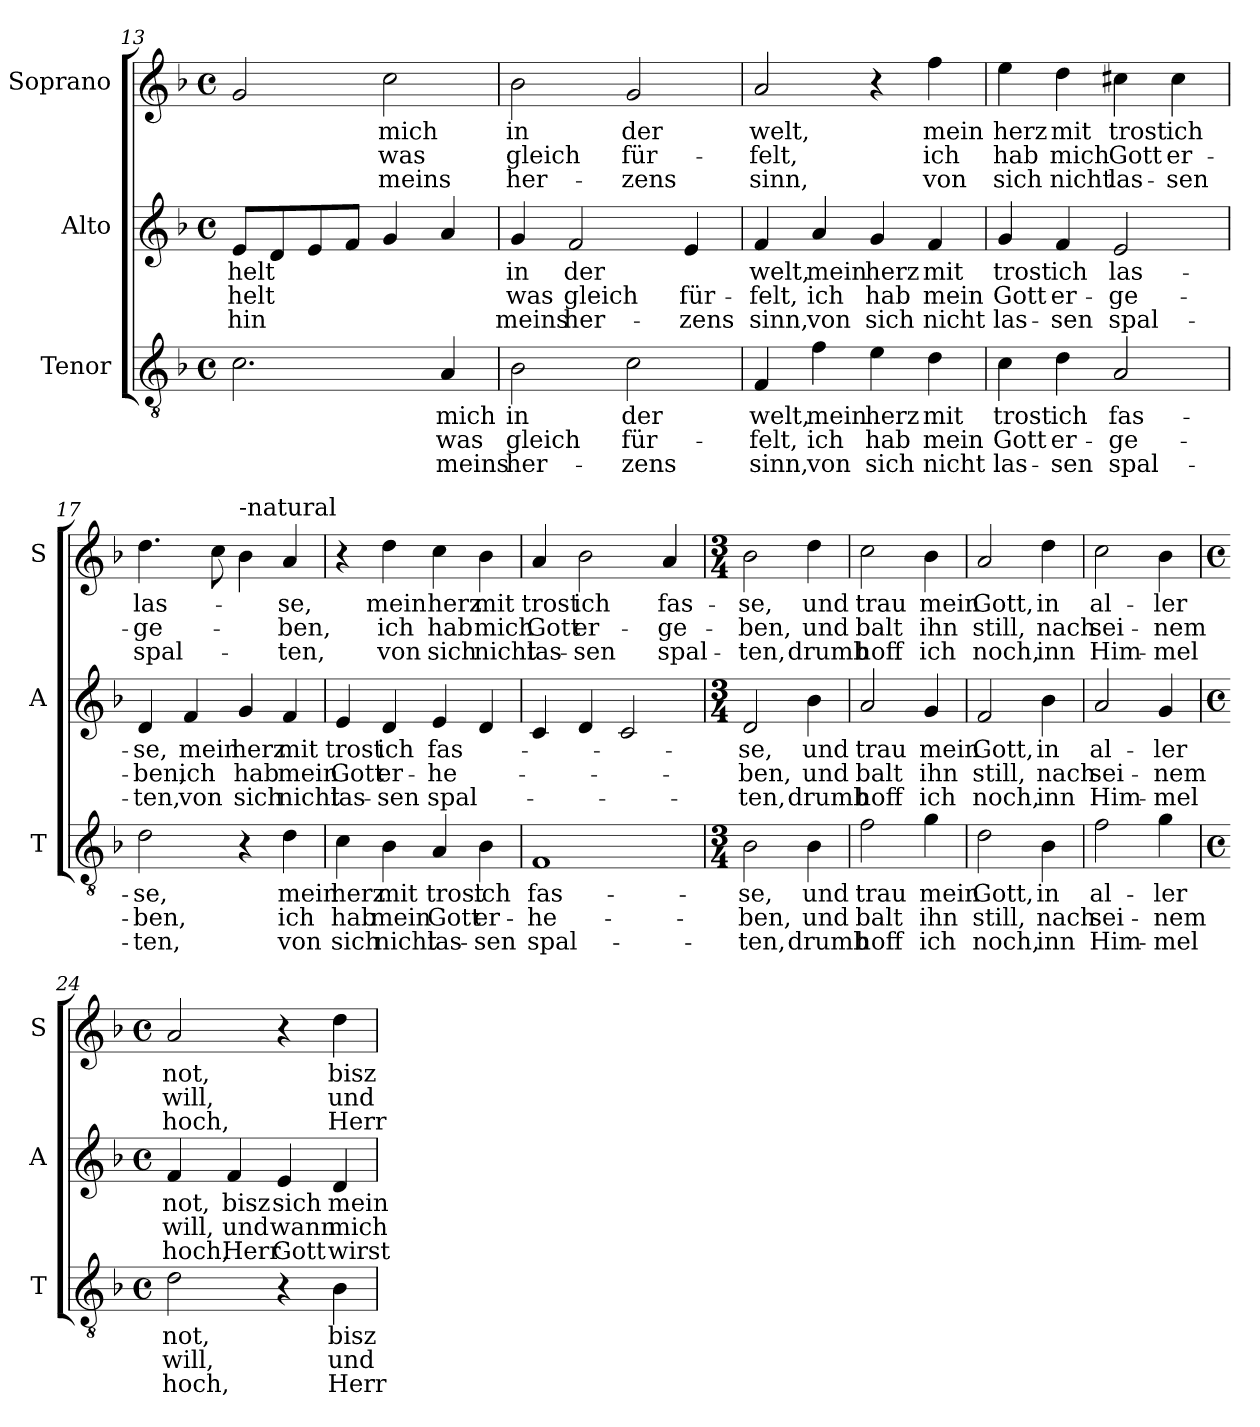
**kern	**text	**text	**text	**kern	**text	**text	**text	**kern	**text	**text	**text
*part3	*part3	*part3	*part3	*part2	*part2	*part2	*part2	*part1	*part1	*part1	*part1
*staff3	*staff3	*staff3	*staff3	*staff2	*staff2	*staff2	*staff2	*staff1	*staff1	*staff1	*staff1
*I"Tenor	*	*	*	*I"Alto	*	*	*	*I"Soprano	*	*	*
*I'T	*	*	*	*I'A	*	*	*	*I'S	*	*	*
*clefGv2	*	*	*	*clefG2	*	*	*	*clefG2	*	*	*
*k[b-]	*	*	*	*k[b-]	*	*	*	*k[b-]	*	*	*
*F:	*	*	*	*F:	*	*	*	*F:	*	*	*
*M4/4	*	*	*	*M4/4	*	*	*	*M4/4	*	*	*
*met(c)	*	*	*	*met(c)	*	*	*	*met(c)	*	*	*
=13	=13	=13	=13	=13	=13	=13	=13	=13	=13	=13	=13
!	!	!	!	!	!LO:LY:b	!LO:LY:b	!LO:LY:b	!	!	!	!
2.c\	.	.	.	8e/L	-helt	-helt	-hin	2g/	.	.	.
.	.	.	.	8d/	.	.	.	.	.	.	.
.	.	.	.	8e/	.	.	.	.	.	.	.
.	.	.	.	8f/J	.	.	.	.	.	.	.
!	!	!	!	!	!	!	!	!	!LO:LY:b	!LO:LY:b	!LO:LY:b
.	.	.	.	4g/	.	.	.	2cc\	mich	was	meins
!	!LO:LY:b	!LO:LY:b	!LO:LY:b	!	!	!	!	!	!	!	!
4A/	mich	was	meins	4a/	.	.	.	.	.	.	.
=14	=14	=14	=14	=14	=14	=14	=14	=14	=14	=14	=14
!	!LO:LY:b	!LO:LY:b	!LO:LY:b	!	!LO:LY:b	!LO:LY:b	!LO:LY:b	!	!LO:LY:b	!LO:LY:b	!LO:LY:b
2B-\	in	gleich	her-	4g/	in	was	meins	2b-\	in	gleich	her-
!	!	!	!	!	!LO:LY:b	!LO:LY:b	!LO:LY:b	!	!	!	!
.	.	.	.	2f/	der	gleich	her-	.	.	.	.
!	!LO:LY:b	!LO:LY:b	!LO:LY:b	!	!	!	!	!	!LO:LY:b	!LO:LY:b	!LO:LY:b
2c\	der	für-	-zens	.	.	.	.	2g/	der	für-	-zens
!	!	!	!	!	!	!LO:LY:b	!LO:LY:b	!	!	!	!
.	.	.	.	4e/	.	für-	-zens	.	.	.	.
=15	=15	=15	=15	=15	=15	=15	=15	=15	=15	=15	=15
!	!LO:LY:b	!LO:LY:b	!LO:LY:b	!	!LO:LY:b	!LO:LY:b	!LO:LY:b	!	!LO:LY:b	!LO:LY:b	!LO:LY:b
4F/	welt,	-felt,	sinn,	4f/	welt,	-felt,	sinn,	2a/	welt,	-felt,	sinn,
!	!LO:LY:b	!LO:LY:b	!LO:LY:b	!	!LO:LY:b	!LO:LY:b	!LO:LY:b	!	!	!	!
4f\	mein	ich	von	4a/	mein	ich	von	.	.	.	.
!	!LO:LY:b	!LO:LY:b	!LO:LY:b	!	!LO:LY:b	!LO:LY:b	!LO:LY:b	!	!	!	!
4e\	herz	hab	sich	4g/	herz	hab	sich	4r	.	.	.
!	!LO:LY:b	!LO:LY:b	!LO:LY:b	!	!LO:LY:b	!LO:LY:b	!LO:LY:b	!	!LO:LY:b	!LO:LY:b	!LO:LY:b
4d\	mit	mein	nicht	4f/	mit	mein	nicht	4ff\	mein	ich	von
=16	=16	=16	=16	=16	=16	=16	=16	=16	=16	=16	=16
!	!LO:LY:b	!LO:LY:b	!LO:LY:b	!	!LO:LY:b	!LO:LY:b	!LO:LY:b	!	!LO:LY:b	!LO:LY:b	!LO:LY:b
4c\	trost	Gott	las-	4g/	trost	Gott	las-	4ee\	herz	hab	sich
!	!LO:LY:b	!LO:LY:b	!LO:LY:b	!	!LO:LY:b	!LO:LY:b	!LO:LY:b	!	!LO:LY:b	!LO:LY:b	!LO:LY:b
4d\	ich	er-	-sen	4f/	ich	er-	-sen	4dd\	mit	mich	nicht
!	!LO:LY:b	!LO:LY:b	!LO:LY:b	!	!LO:LY:b	!LO:LY:b	!LO:LY:b	!	!LO:LY:b	!LO:LY:b	!LO:LY:b
2A/	fas-	-ge-	spal-	2e/	las-	-ge-	spal-	4cc#X\	trost	Gott	las-
!	!	!	!	!	!	!	!	!	!LO:LY:b	!LO:LY:b	!LO:LY:b
.	.	.	.	.	.	.	.	4cc#\	ich	er-	-sen
!!LO:LB:g=z
=17	=17	=17	=17	=17	=17	=17	=17	=17	=17	=17	=17
!	!LO:LY:b	!LO:LY:b	!LO:LY:b	!	!LO:LY:b	!LO:LY:b	!LO:LY:b	!	!LO:LY:b	!LO:LY:b	!LO:LY:b
2d\	-se,	-ben,	-ten,	4d/	-se,	-ben,	-ten,	4.dd\	las-	-ge-	spal-
!	!	!	!	!	!LO:LY:b	!LO:LY:b	!LO:LY:b	!	!	!	!
.	.	.	.	4f/	mein	ich	von	.	.	.	.
.	.	.	.	.	.	.	.	8cc\	.	.	.
!	!	!	!	!	!	!	!	!LO:TX:a:t=-natural	!	!	!
!	!	!	!	!	!LO:LY:b	!LO:LY:b	!LO:LY:b	!	!	!	!
4r	.	.	.	4g/	herz	hab	sich	4b-\	.	.	.
!	!LO:LY:b	!LO:LY:b	!LO:LY:b	!	!LO:LY:b	!LO:LY:b	!LO:LY:b	!	!LO:LY:b	!LO:LY:b	!LO:LY:b
4d\	mein	ich	von	4f/	mit	mein	nicht	4a/	-se,	-ben,	-ten,
=18	=18	=18	=18	=18	=18	=18	=18	=18	=18	=18	=18
!	!LO:LY:b	!LO:LY:b	!LO:LY:b	!	!LO:LY:b	!LO:LY:b	!LO:LY:b	!	!	!	!
4c\	herz	hab	sich	4e/	trost	Gott	las-	4r	.	.	.
!	!LO:LY:b	!LO:LY:b	!LO:LY:b	!	!LO:LY:b	!LO:LY:b	!LO:LY:b	!	!LO:LY:b	!LO:LY:b	!LO:LY:b
4B-\	mit	mein	nicht	4d/	ich	er-	-sen	4dd\	mein	ich	von
!	!LO:LY:b	!LO:LY:b	!LO:LY:b	!	!LO:LY:b	!LO:LY:b	!LO:LY:b	!	!LO:LY:b	!LO:LY:b	!LO:LY:b
4A/	trost	Gott	las-	4e/	fas-	-he-	spal-	4cc\	herz	hab	sich
!	!LO:LY:b	!LO:LY:b	!LO:LY:b	!	!	!	!	!	!LO:LY:b	!LO:LY:b	!LO:LY:b
4B-\	ich	er-	-sen	4d/	.	.	.	4b-\	mit	mich	nicht
=19	=19	=19	=19	=19	=19	=19	=19	=19	=19	=19	=19
!	!LO:LY:b	!LO:LY:b	!LO:LY:b	!	!	!	!	!	!LO:LY:b	!LO:LY:b	!LO:LY:b
1F	fas-	-he-	spal-	4c/	.	.	.	4a/	trost	Gott	las-
!	!	!	!	!	!	!	!	!	!LO:LY:b	!LO:LY:b	!LO:LY:b
.	.	.	.	4d/	.	.	.	2b-\	ich	er-	-sen
.	.	.	.	2c/	.	.	.	.	.	.	.
!	!	!	!	!	!	!	!	!	!LO:LY:b	!LO:LY:b	!LO:LY:b
.	.	.	.	.	.	.	.	4a/	fas-	-ge-	spal-
=20	=20	=20	=20	=20	=20	=20	=20	=20	=20	=20	=20
*M3/4	*	*	*	*M3/4	*	*	*	*M3/4	*	*	*
!	!LO:LY:b	!LO:LY:b	!LO:LY:b	!	!LO:LY:b	!LO:LY:b	!LO:LY:b	!	!LO:LY:b	!LO:LY:b	!LO:LY:b
2B-\	-se,	-ben,	-ten,	2d/	-se,	-ben,	-ten,	2b-\	-se,	-ben,	-ten,
!	!LO:LY:b	!LO:LY:b	!LO:LY:b	!	!LO:LY:b	!LO:LY:b	!LO:LY:b	!	!LO:LY:b	!LO:LY:b	!LO:LY:b
4B-\	und	und	drumb	4b-\	und	und	drumb	4dd\	und	und	drumb
=21	=21	=21	=21	=21	=21	=21	=21	=21	=21	=21	=21
!	!LO:LY:b	!LO:LY:b	!LO:LY:b	!	!LO:LY:b	!LO:LY:b	!LO:LY:b	!	!LO:LY:b	!LO:LY:b	!LO:LY:b
2f\	trau	balt	hoff	2a/	trau	balt	hoff	2cc\	trau	balt	hoff
!	!LO:LY:b	!LO:LY:b	!LO:LY:b	!	!LO:LY:b	!LO:LY:b	!LO:LY:b	!	!LO:LY:b	!LO:LY:b	!LO:LY:b
4g\	mein	ihn	ich	4g/	mein	ihn	ich	4b-\	mein	ihn	ich
=22	=22	=22	=22	=22	=22	=22	=22	=22	=22	=22	=22
!	!LO:LY:b	!LO:LY:b	!LO:LY:b	!	!LO:LY:b	!LO:LY:b	!LO:LY:b	!	!LO:LY:b	!LO:LY:b	!LO:LY:b
2d\	Gott,	still,	noch,	2f/	Gott,	still,	noch,	2a/	Gott,	still,	noch,
!	!LO:LY:b	!LO:LY:b	!LO:LY:b	!	!LO:LY:b	!LO:LY:b	!LO:LY:b	!	!LO:LY:b	!LO:LY:b	!LO:LY:b
4B-\	in	nach	inn	4b-\	in	nach	inn	4dd\	in	nach	inn
!!LO:LB:g=z
=23	=23	=23	=23	=23	=23	=23	=23	=23	=23	=23	=23
!	!LO:LY:b	!LO:LY:b	!LO:LY:b	!	!LO:LY:b	!LO:LY:b	!LO:LY:b	!	!LO:LY:b	!LO:LY:b	!LO:LY:b
2f\	al-	sei-	Him-	2a/	al-	sei-	Him-	2cc\	al-	sei-	Him-
!	!LO:LY:b	!LO:LY:b	!LO:LY:b	!	!LO:LY:b	!LO:LY:b	!LO:LY:b	!	!LO:LY:b	!LO:LY:b	!LO:LY:b
4g\	-ler	-nem	-mel	4g/	-ler	-nem	-mel	4b-\	-ler	-nem	-mel
=24	=24	=24	=24	=24	=24	=24	=24	=24	=24	=24	=24
*M4/4	*	*	*	*M4/4	*	*	*	*M4/4	*	*	*
*met(c)	*	*	*	*met(c)	*	*	*	*met(c)	*	*	*
!	!LO:LY:b	!LO:LY:b	!LO:LY:b	!	!LO:LY:b	!LO:LY:b	!LO:LY:b	!	!LO:LY:b	!LO:LY:b	!LO:LY:b
2d\	not,	will,	hoch,	4f/	not,	will,	hoch,	2a/	not,	will,	hoch,
!	!	!	!	!	!LO:LY:b	!LO:LY:b	!LO:LY:b	!	!	!	!
.	.	.	.	4f/	bisz	und	Herr	.	.	.	.
!	!	!	!	!	!LO:LY:b	!LO:LY:b	!LO:LY:b	!	!	!	!
4r	.	.	.	4e/	sich	wann	Gott	4r	.	.	.
!	!LO:LY:b	!LO:LY:b	!LO:LY:b	!	!LO:LY:b	!LO:LY:b	!LO:LY:b	!	!LO:LY:b	!LO:LY:b	!LO:LY:b
4B-\	bisz	und	Herr	4d/	mein	mich	wirst	4dd\	bisz	und	Herr
=	=	=	=	=	=	=	=	=	=	=	=
*-	*-	*-	*-	*-	*-	*-	*-	*-	*-	*-	*-
